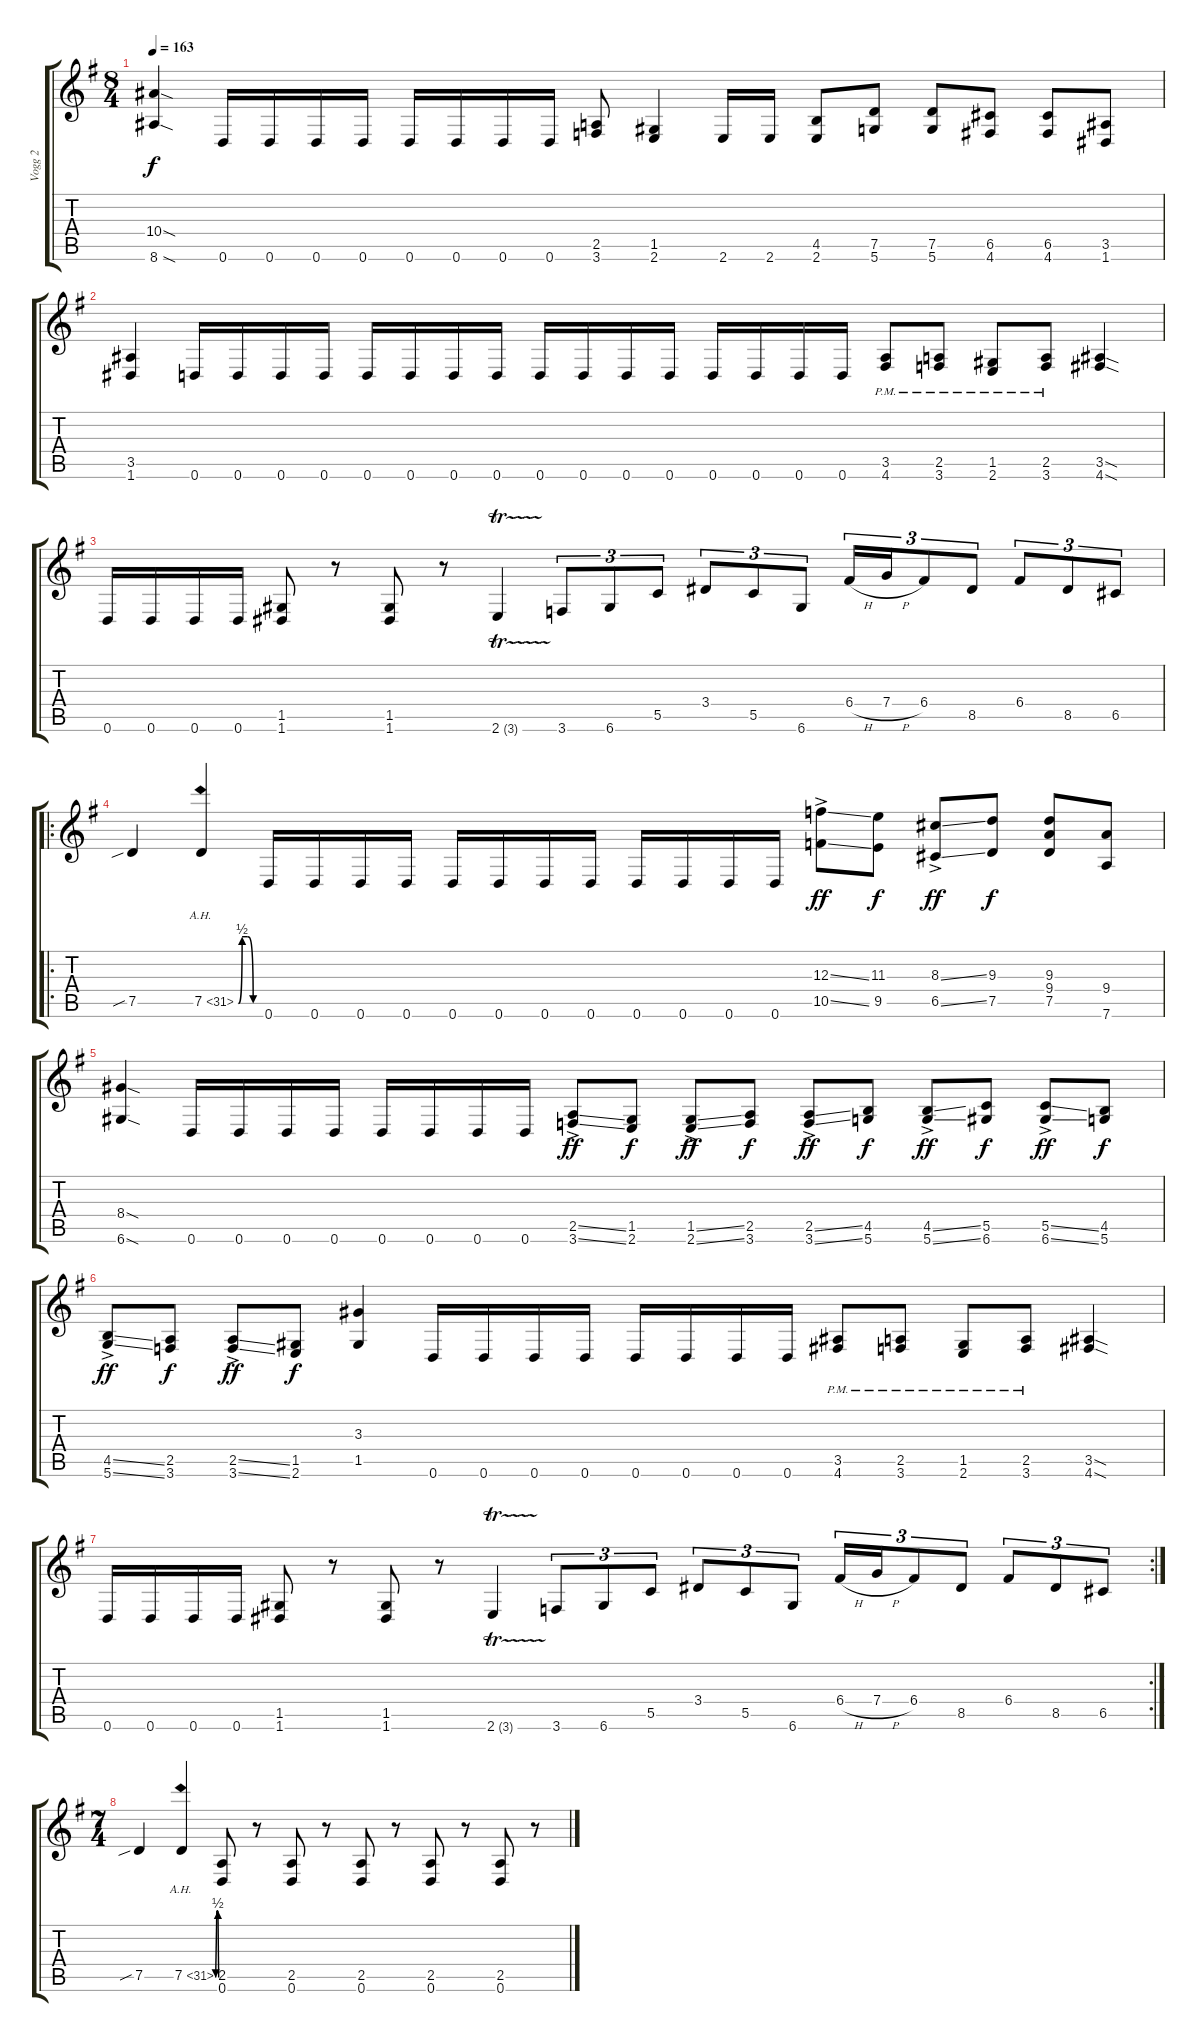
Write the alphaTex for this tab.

\track ("Vogg 2" "Vogg 2") {instrument distortionguitar}
\staff {score tabs}
\tuning (D4 A3 F3 C3 G2 D2) {hide}
\ts (8 4)
\tempo 163
\clef g2
\ks g
(10.4{sod} 8.6{sod}).4{dy f} 0.6.16 0.6.16 0.6.16 0.6.16 0.6.16 0.6.16 0.6.16 0.6.16 (2.5 3.6).8 (1.5 2.6).4 2.6.16 2.6.16 (4.5 2.6).8 (7.5 5.6).8 (7.5 5.6).8 (6.5 4.6).8 (6.5 4.6).8 (3.5 1.6).8 |
(3.5 1.6).4 0.6.16 0.6.16 0.6.16 0.6.16 0.6.16 0.6.16 0.6.16 0.6.16 0.6.16 0.6.16 0.6.16 0.6.16 0.6.16 0.6.16 0.6.16 0.6.16 (3.5{pm} 4.6{pm}).8 (2.5{pm} 3.6{pm}).8 (1.5{pm} 2.6{pm}).8 (2.5{pm} 3.6{pm}).8 (3.5{sod} 4.6{sod}).4 |
0.6.16 0.6.16 0.6.16 0.6.16 (1.5 1.6).8 r.8 (1.5 1.6).8 r.8 2.6{tr (3 32)}.4 3.6.8{tu (3 2)} 6.6.8{tu (3 2)} 5.5.8{tu (3 2)} 3.4.8{tu (3 2)} 5.5.8{tu (3 2)} 6.6.8{tu (3 2)} 6.4{h}.16{tu (3 2)} 7.4{h}.16{tu (3 2)} 6.4.8{tu (3 2)} 8.5.8{tu (3 2)} 6.4.8{tu (3 2)} 8.5.8{tu (3 2)} 6.5.8{tu (3 2)} |
\ro
7.5{sib}.4 7.5{be (custom 0 0 10 2 25 2 40 0 60 0) ah 24}.4 0.6.16 0.6.16 0.6.16 0.6.16 0.6.16 0.6.16 0.6.16 0.6.16 0.6.16 0.6.16 0.6.16 0.6.16 (12.3{ss ac} 10.5{ss ac}).8{dy ff} (11.3 9.5).8{dy f} (8.3{ss ac} 6.5{ss ac}).8{dy ff} (9.3 7.5).8{dy f} (9.3 9.4 7.5).8 (9.4 7.6).8 |
(8.4{sod} 6.6{sod}).4 0.6.16 0.6.16 0.6.16 0.6.16 0.6.16 0.6.16 0.6.16 0.6.16 (2.5{ss ac} 3.6{ss ac}).8{dy ff} (1.5 2.6).8{dy f} (1.5{ss ac} 2.6{ss ac}).8{dy ff} (2.5 3.6).8{dy f} (2.5{ss ac} 3.6{ss ac}).8{dy ff} (4.5 5.6).8{dy f} (4.5{ss ac} 5.6{ss ac}).8{dy ff} (5.5 6.6).8{dy f} (5.5{ss ac} 6.6{ss ac}).8{dy ff} (4.5 5.6).8{dy f} |
(4.5{ss ac} 5.6{ss ac}).8{dy ff} (2.5 3.6).8{dy f} (2.5{ss ac} 3.6{ss ac}).8{dy ff} (1.5 2.6).8{dy f} (3.3 1.5).4 0.6.16 0.6.16 0.6.16 0.6.16 0.6.16 0.6.16 0.6.16 0.6.16 (3.5{pm} 4.6{pm}).8 (2.5{pm} 3.6{pm}).8 (1.5{pm} 2.6{pm}).8 (2.5{pm} 3.6{pm}).8 (3.5{sod} 4.6{sod}).4 |
\rc 2
0.6.16 0.6.16 0.6.16 0.6.16 (1.5 1.6).8 r.8 (1.5 1.6).8 r.8 2.6{tr (3 32)}.4 3.6.8{tu (3 2)} 6.6.8{tu (3 2)} 5.5.8{tu (3 2)} 3.4.8{tu (3 2)} 5.5.8{tu (3 2)} 6.6.8{tu (3 2)} 6.4{h}.16{tu (3 2)} 7.4{h}.16{tu (3 2)} 6.4.8{tu (3 2)} 8.5.8{tu (3 2)} 6.4.8{tu (3 2)} 8.5.8{tu (3 2)} 6.5.8{tu (3 2)} |
\ts (7 4)
7.5{sib}.4 7.5{be (custom 0 0 10 2 25 2 40 0 60 0) ah 24}.4 (2.5 0.6).8 r.8 (2.5 0.6).8 r.8 (2.5 0.6).8 r.8 (2.5 0.6).8 r.8 (2.5 0.6).8 r.8
